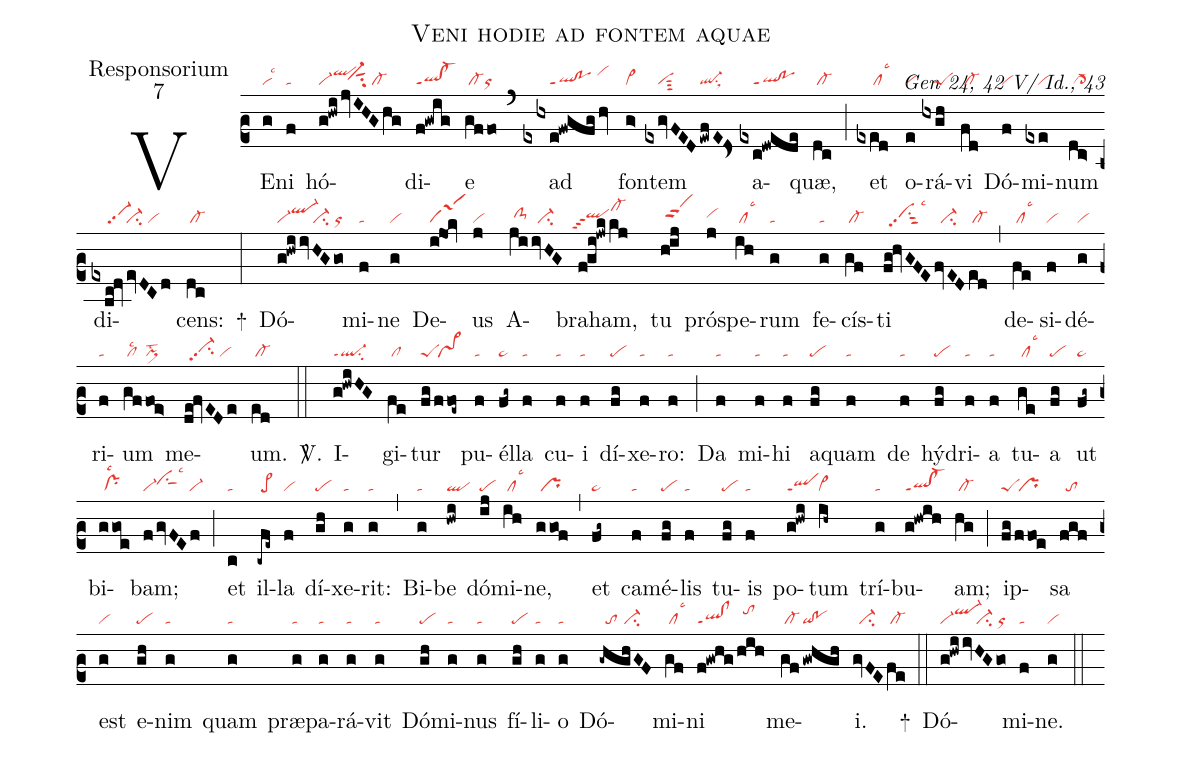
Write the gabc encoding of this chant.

name:Veni hodie ad fontem aquae;
office-part:Responsorium;
mode:7;
commentary:Gen 24, 42 V/ Id., 43;
nabc-lines:1;
%%
(c2)
VE(g|vilsc3)ni(f|ta) hó(g!hwi|vi-qlhj|/jvIHGhg|//vi-hhsut1su2/cl-)di(f!gwig|ql!cl-ppt1)e(gffo|/cl-or) (`)
ad(exhxe!fwgfg/hv|////////ql!poppt1/vihj) fon(g>|vi>)tem(exgvFED|////visut3|/EwfE!Ds>|ql-su1sux1) a(exc!dwede|////ql!poppt1)quæ,(dc|/cl-) (;)
et(exed|/////cllsc3) o(e|vi)rá(hxgh|////peS)vi(fd|/cl-) Dó(f|vi)mi(exe|////vi)num(dc>|/cl->) di(exbc!dv|/////vi-pp2|/evDCd|vi-su2/vi)cens:(dc|/cl-) +(:)
Dó(g!hwiivHGgo|vi-ql-hj``ci-/or)mi(f|ta)ne(g|vi) De(ijOk|saM1)us(j|vi) A(ji|/clS-hh|ivHG|//ci-)braham,(f!gi!jwkkj|``qlhhppt3cl-hk) tu(hij|/vihhppt2) pró(j|vihh)spe(ih|/cllsc3)rum(g|ta) fe(g|ta)cís(gf|/cl-)ti(fg!hvGFE|//vihhpp2su1sut2lsc3|fvED|//ci-|ed|/cl-) (,)
de(fe|/cllsc3)si(f|vi)dé(g|vi)ri(f|ta)um(gf|/cllsc2|foe>|pi>lst2) me(de!fvEDe|//vi-hhpp2su2/vi)um.(ed|/cl-) <sp>V/</sp>.(::)
I(g!hwiHG|ql-ppt1su2)gi(fe|/cl)tur(fg|peS|/ffoe~|/pr~) pu(f|ta)él(fg~|pe~)la(f|ta) cu(f|ta)i(f|ta) dí(fg|pe)xe(f|ta)ro:(f|ta) (;)
Da(f|ta) mi(f|ta)hi(f|ta) a(fg|pe)quam(f|ta) de(f|ta) hý(fg|pe)dri(f|ta)a(f|ta) tu(ge|/cllsc3)a(fg|pe) ut(fg~|pe~) bi(ggoe|/prlsc2)bam;(f/gvFEf|vi-ciShilsc3/vi-) (;)
et(c|ta) il(-cfe~|/pe>)la(f|vi) dí(gh|pe)xe(g|ta)rit:(g|ta) (,)
Bi(g|ta)be(hwi|ql) dó(ij|pe)mi(ih|/cllsc3)ne,(ggof|/pr) (,)
et(fg~|pe~) ca(f|ta)mé(fg|pe)lis(f|ta) tu(fg|pe)is(f|ta) po(g!hwi|qlppt1)tum(ih~|cl~) trí(g|ta)bu(g!hwih|ql!cl-ppt1)am;(hg|/cl-) (;)
ip(fg|peS|/ffoe|/pr)sa(fgf|//to) est(g|vi) e(gh|pe)nim(g|ta) quam(g|ta) præ(g|ta)pa(g|ta)rá(g|ta)vit(g|ta) Dó(gh|pe)mi(g|ta)nus(g|ta) fí(gh|pe)li(g|ta)o(g|ta) Dó(-ghghGF|//to//ci-)mi(gf|/cllsc3)ni(f!gwhg|ql!clppt1|/hih|//tohj) me(gf|/cl-|!gwhgh|qi!po)i.(gvFE|//ci-|/fe|/cl-) +(::)
Dó(g!hwiivHGgo|vi-ql-hj``ci-/or)mi(f|ta)ne.(g|vi) (::)
